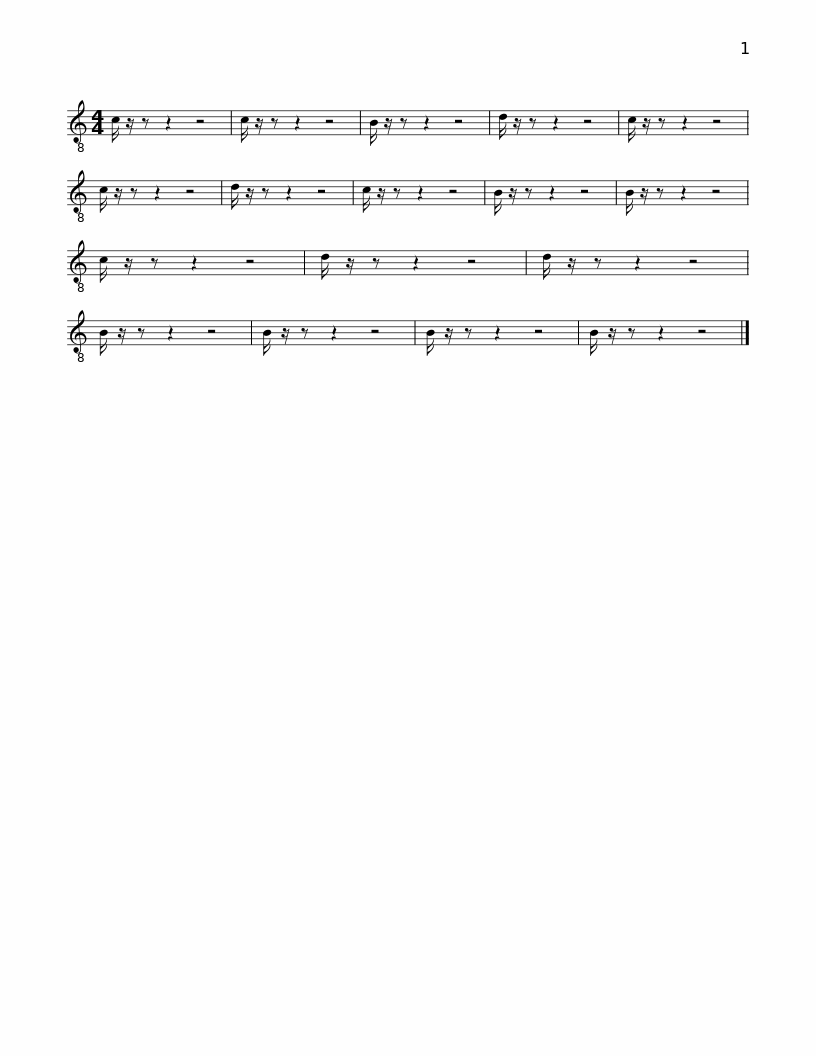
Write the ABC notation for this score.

X:1
L:1/8
M:4/4
I:linebreak $
K:C
V:1 treble-8
V:1
 c/ z/ z z2 z4 | c/ z/ z z2 z4 | B/ z/ z z2 z4 | d/ z/ z z2 z4 |$ c/ z/ z z2 z4 | %5
 c/ z/ z z2 z4 | d/ z/ z z2 z4 | c/ z/ z z2 z4 | B/ z/ z z2 z4 | B/ z/ z z2 z4 | %10
 c/ z/ z z2 z4 | d/ z/ z z2 z4 |$ d/ z/ z z2 z4 | B/ z/ z z2 z4 | B/ z/ z z2 z4 | %15
 B/ z/ z z2 z4 | B/ z/ z z2 z4 |] %17
